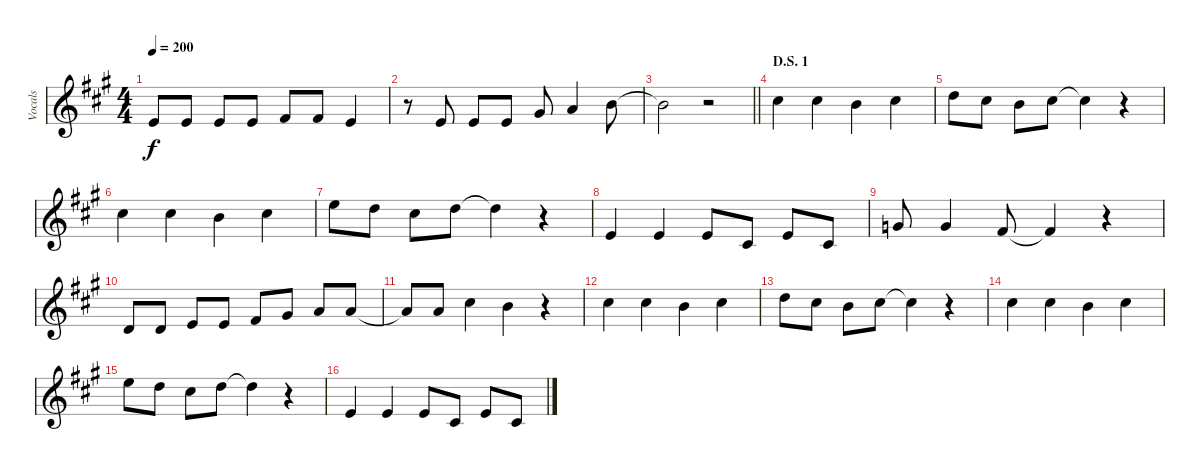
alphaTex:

\track ("Vocals" "Vocals") {instrument altosax}
\staff {score}
\tuning (E4 B3 G3 D3 A2 E2 B1) {hide}
\ts (4 4)
\tempo 200
\clef g2
\ks a
0.1{t}.8{dy f} 0.1.8 0.1.8 0.1.8 2.1.8 2.1.8 0.1.4 |
r.8 0.1.8 0.1.8 0.1.8 4.1.8 5.1.4 7.1.8 |
\barLineRight lightlight
7.1{t}.2 r.2 |
\section ("" "D.S. 1")
9.1.4 9.1.4 7.1.4 9.1.4 |
10.1.8 9.1.8 7.1.8 9.1.8 9.1{t}.4 r.4 |
9.1.4 9.1.4 7.1.4 9.1.4 |
12.1.8 10.1.8 9.1.8 10.1.8 10.1{t}.4 r.4 |
0.1.4 0.1.4 0.1.8 2.2.8 0.1.8 2.2.8 |
3.1.8 3.1.4 2.1.8 2.1{t}.4 r.4 |
3.2.8 3.2.8 0.1.8 0.1.8 2.1.8 4.1.8 5.1.8 5.1.8 |
5.1{t}.8 5.1.8 9.1.4 7.1.4 r.4 |
9.1.4 9.1.4 7.1.4 9.1.4 |
10.1.8 9.1.8 7.1.8 9.1.8 9.1{t}.4 r.4 |
9.1.4 9.1.4 7.1.4 9.1.4 |
12.1.8 10.1.8 9.1.8 10.1.8 10.1{t}.4 r.4 |
0.1.4 0.1.4 0.1.8 2.2.8 0.1.8 2.2.8
